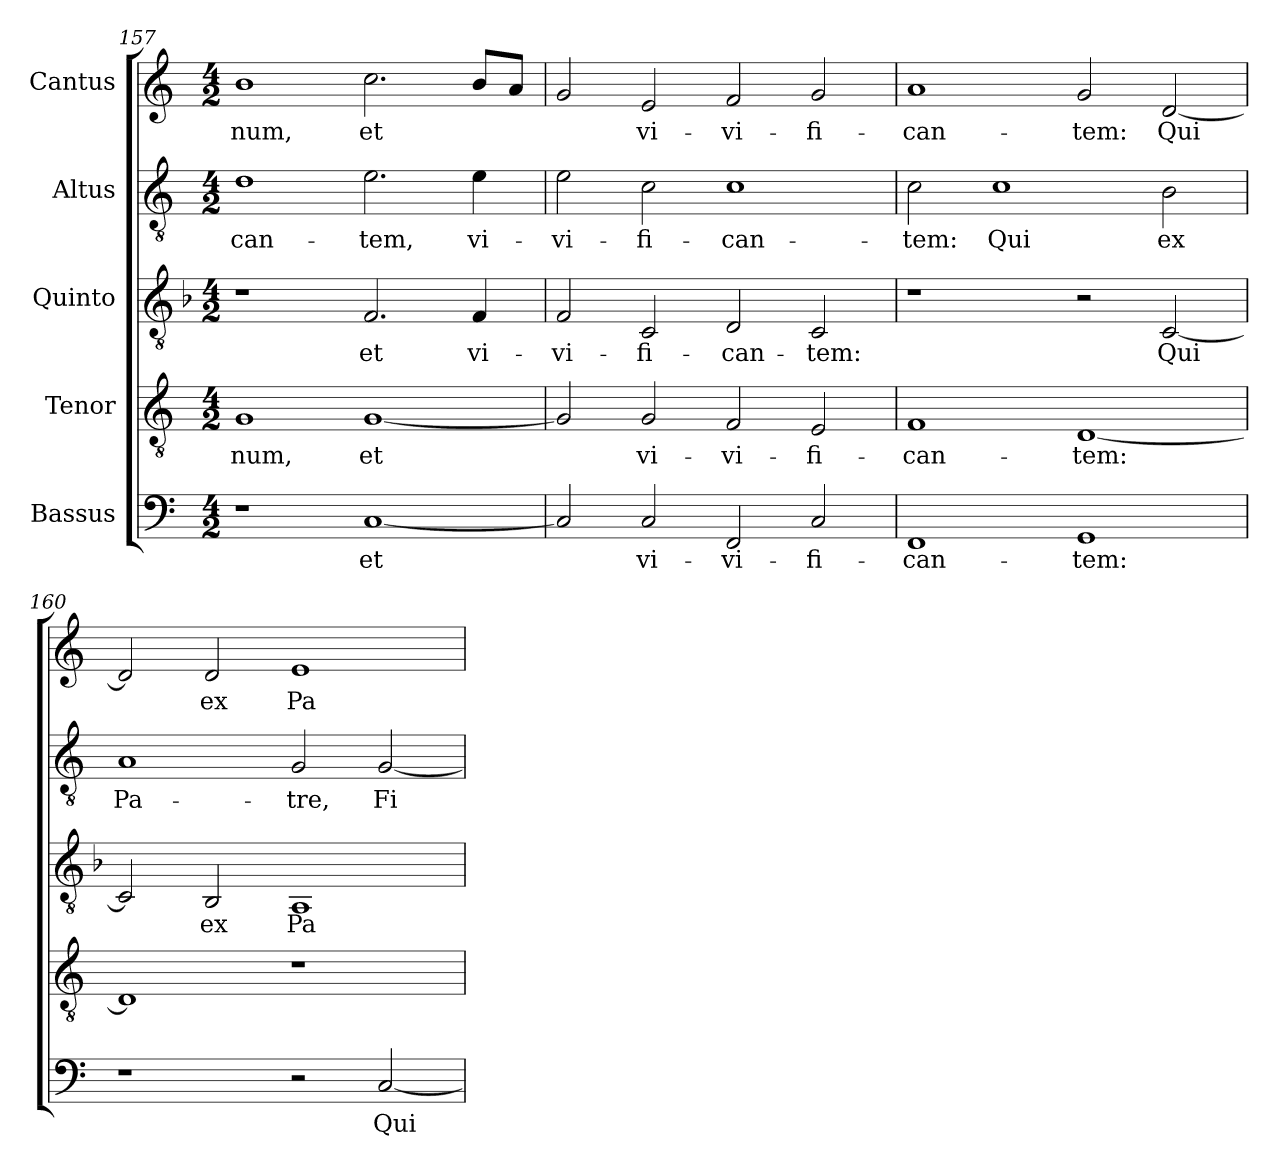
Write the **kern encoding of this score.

**kern	**text	**kern	**text	**kern	**text	**kern	**text	**kern	**text
*part5	*part5	*part4	*part4	*part3	*part3	*part2	*part2	*part1	*part1
*staff5	*staff5	*staff4	*staff4	*staff3	*staff3	*staff2	*staff2	*staff1	*staff1
*I"Bassus	*	*I"Tenor	*	*I"Quinto	*	*I"Altus	*	*I"Cantus	*
*clefF4	*	*clefGv2	*	*clefGv2	*	*clefGv2	*	*clefG2	*
*	*	*	*	*ITrd-4c-7	*	*	*	*	*
*k[]	*	*k[]	*	*k[]	*	*k[]	*	*k[]	*
*C:	*	*C:	*	*C:	*	*C:	*	*C:	*
*M4/2	*	*M4/2	*	*M4/2	*	*M4/2	*	*M4/2	*
=157	=157	=157	=157	=157	=157	=157	=157	=157	=157
!	!	!	!LO:LY:b:color=#000000	!	!	!	!	!	!
!	!	!	!	!	!	!	!LO:LY:b:color=#000000	!	!
!	!	!	!	!	!	!	!	!	!LO:LY:b:color=#000000
1r	.	1Gi	-num,	1r	.	1di	-can-	1bi	-num,
!	!LO:LY:b:color=#000000	!	!	!	!	!	!	!	!
!	!	!	!LO:LY:b:color=#000000	!	!	!	!	!	!
!	!	!	!	!	!LO:LY:b:color=#000000	!	!	!	!
!	!	!	!	!	!	!	!LO:LY:b:color=#000000	!	!
!	!	!	!	!	!	!	!	!	!LO:LY:b:color=#000000
[<1Ci	et	[<1Gi	et	2.ci/	et	2.ei\	-tem,	2.cci\	et
!	!	!	!	!	!LO:LY:b:color=#000000	!	!	!	!
!	!	!	!	!	!	!	!LO:LY:b:color=#000000	!	!
.	.	.	.	4ci/	vi-	4ei\	vi-	8bi/L	.
.	.	.	.	.	.	.	.	8ai/J	.
=158	=158	=158	=158	=158	=158	=158	=158	=158	=158
!	!	!	!	!	!LO:LY:b:color=#000000	!	!	!	!
!	!	!	!	!	!	!	!LO:LY:b:color=#000000	!	!
2Ci/]	.	2Gi/]	.	2ci/	-vi-	2ei\	-vi-	2gi/	.
!	!LO:LY:b:color=#000000	!	!	!	!	!	!	!	!
!	!	!	!LO:LY:b:color=#000000	!	!	!	!	!	!
!	!	!	!	!	!LO:LY:b:color=#000000	!	!	!	!
!	!	!	!	!	!	!	!LO:LY:b:color=#000000	!	!
!	!	!	!	!	!	!	!	!	!LO:LY:b:color=#000000
2Ci/	vi-	2Gi/	vi-	2Gi/	-fi-	2ci\	-fi-	2ei/	vi-
!	!LO:LY:b:color=#000000	!	!	!	!	!	!	!	!
!	!	!	!LO:LY:b:color=#000000	!	!	!	!	!	!
!	!	!	!	!	!LO:LY:b:color=#000000	!	!	!	!
!	!	!	!	!	!	!	!LO:LY:b:color=#000000	!	!
!	!	!	!	!	!	!	!	!	!LO:LY:b:color=#000000
2FFi/	-vi-	2Fi/	-vi-	2Ai/	-can-	1ci	-can-	2fi/	-vi-
!	!LO:LY:b:color=#000000	!	!	!	!	!	!	!	!
!	!	!	!LO:LY:b:color=#000000	!	!	!	!	!	!
!	!	!	!	!	!LO:LY:b:color=#000000	!	!	!	!
!	!	!	!	!	!	!	!	!	!LO:LY:b:color=#000000
2Ci/	-fi-	2Ei/	-fi-	2Gi/	-tem:	.	.	2gi/	-fi-
!!LO:PB:g=z
=159	=159	=159	=159	=159	=159	=159	=159	=159	=159
!	!LO:LY:b:color=#000000	!	!	!	!	!	!	!	!
!	!	!	!LO:LY:b:color=#000000	!	!	!	!	!	!
!	!	!	!	!	!	!	!LO:LY:b:color=#000000	!	!
!	!	!	!	!	!	!	!	!	!LO:LY:b:color=#000000
1FFi	-can-	1Fi	-can-	1r	.	2ci\	-tem:	1ai	-can-
!	!	!	!	!	!	!	!LO:LY:b:color=#000000	!	!
.	.	.	.	.	.	1ci	Qui	.	.
!	!LO:LY:b:color=#000000	!	!	!	!	!	!	!	!
!	!	!	!LO:LY:b:color=#000000	!	!	!	!	!	!
!	!	!	!	!	!	!	!	!	!LO:LY:b:color=#000000
1GGi	-tem:	[<1Di	-tem:	2r	.	.	.	2gi/	-tem:
!	!	!	!	!	!LO:LY:b:color=#000000	!	!	!	!
!	!	!	!	!	!	!	!LO:LY:b:color=#000000	!	!
!	!	!	!	!	!	!	!	!	!LO:LY:b:color=#000000
.	.	.	.	[<2Gi/	Qui	2Bi\	ex	[<2di/	Qui
=160	=160	=160	=160	=160	=160	=160	=160	=160	=160
!	!	!	!	!	!	!	!LO:LY:b:color=#000000	!	!
1r	.	1Di]	.	2Gi/]	.	1Ai	Pa-	2di/]	.
!	!	!	!	!	!LO:LY:b:color=#000000	!	!	!	!
!	!	!	!	!	!	!	!	!	!LO:LY:b:color=#000000
.	.	.	.	2Fi/	ex	.	.	2di/	ex
!	!	!	!	!	!LO:LY:b:color=#000000	!	!	!	!
!	!	!	!	!	!	!	!LO:LY:b:color=#000000	!	!
!	!	!	!	!	!	!	!	!	!LO:LY:b:color=#000000
2r	.	1r	.	1Ei	Pa-	2Gi/	-tre,	1ei	Pa-
!	!LO:LY:b:color=#000000	!	!	!	!	!	!	!	!
!	!	!	!	!	!	!	!LO:LY:b:color=#000000	!	!
[<2Ci/	Qui	.	.	.	.	[<2Gi/	Fi-	.	.
=	=	=	=	=	=	=	=	=	=
*-	*-	*-	*-	*-	*-	*-	*-	*-	*-
